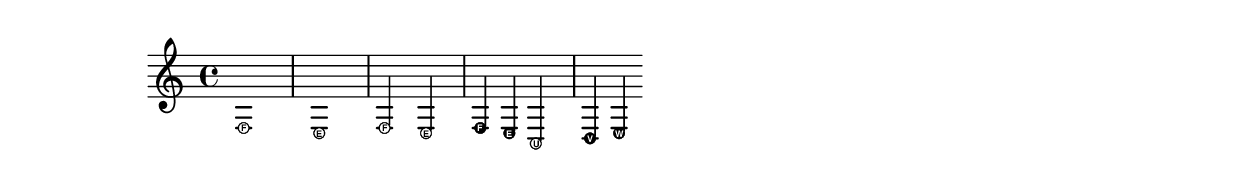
\version "2.11.51"

\header {
    texidoc = " Easy-notation (or Ez-notation) prints names in note heads.
You also get ledger lines, of course."
}

\relative {
  \easyHeadsOn
  f1 e
  f2 e
  f4 e
  
  \override NoteHead #'note-names = #'#("U" "V" "W" "X" "Y" "Z" "z")
  c2 d4 e
}
